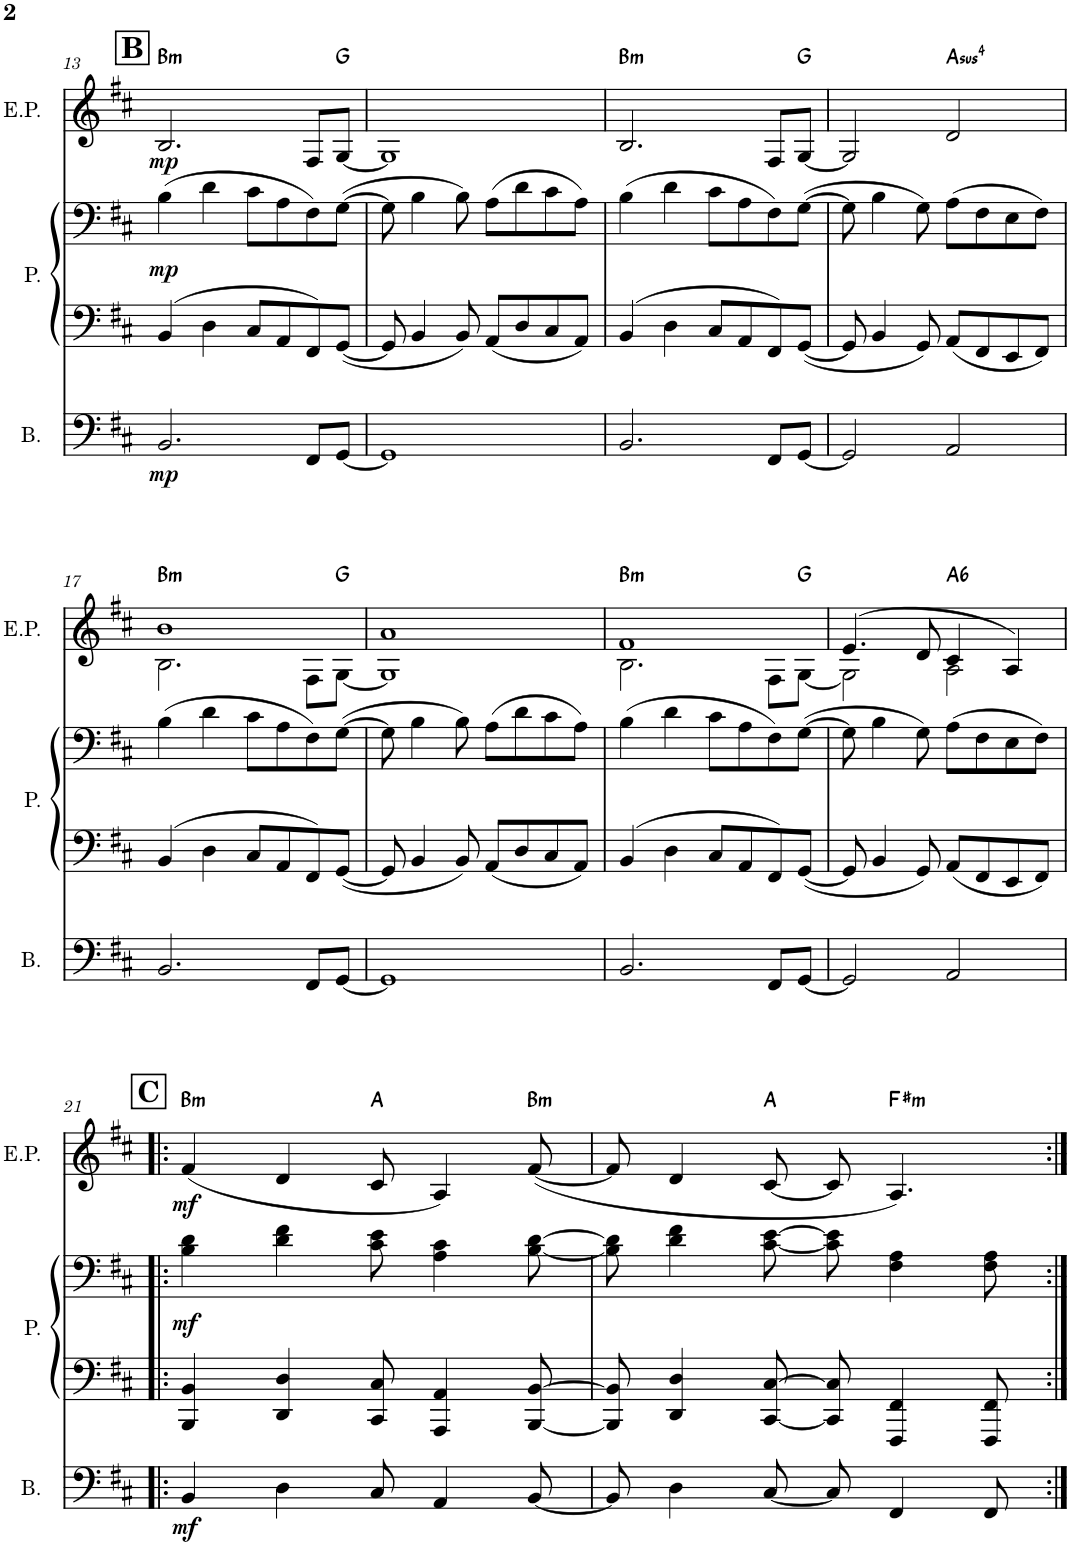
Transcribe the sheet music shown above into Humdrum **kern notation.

**kern	**dynam	**kern	**kern	**dynam	**kern	**dynam	**harte
*part3	*part3	*part2	*part2	*part2	*part1	*part1	*part1
*staff4	*staff4	*staff3	*staff2	*staff2/3	*staff1	*staff1	*
*I"Bass	*	*I"Piano	*	*	*I"El. Piano	*	*
*I'B.	*	*I'P.	*	*	*I'E.P.	*	*
!!LO:PB:g=z
*clefF4	*	*clefF4	*clefF4	*	*clefG2	*	*
*Trd7c12	*	*	*	*	*	*	*
*k[f#c#]	*	*k[f#c#]	*k[f#c#]	*	*k[f#c#]	*	*
*M4/4	*	*M4/4	*M4/4	*	*M4/4	*	*
!!LO:REH:place=s1:a:B:cj:fs=14:t=B
=13	=13	=13	=13	=13	=13	=13	=13
!	!LO:DY:b	!	!	!LO:DY:b	!	!LO:DY:b	!LO:H:kt=m
2.BB/	mp	4BB/	(4B\	mp	2.B/	mp	B:min
.	.	4D\	4d\	.	.	.	.
.	.	8C#/L	8c#\L	.	.	.	.
.	.	8AA/	8A\	.	.	.	.
8FF#/L	.	8FF#/	8F#\)	.	8F#/L	.	.
[8GG/J	.	[8GG/J	([8G\J	.	[8G/J	.	G:maj
=14	=14	=14	=14	=14	=14	=14	=14
1GG]	.	8GG/]	8G\]	.	1G]	.	.
.	.	4BB/	4B\	.	.	.	.
.	.	8BB/	8B\)	.	.	.	.
.	.	8AA/L	(8A\L	.	.	.	.
.	.	8D/	8d\	.	.	.	.
.	.	8C#/	8c#\	.	.	.	.
.	.	8AA/J	8A\J)	.	.	.	.
=15	=15	=15	=15	=15	=15	=15	=15
!	!	!	!	!	!	!	!LO:H:kt=m
2.BB/	.	4BB/	(4B\	.	2.B/	.	B:min
.	.	4D\	4d\	.	.	.	.
.	.	8C#/L	8c#\L	.	.	.	.
.	.	8AA/	8A\	.	.	.	.
8FF#/L	.	8FF#/	8F#\)	.	8F#/L	.	.
[8GG/J	.	[8GG/J	([8G\J	.	[8G/J	.	G:maj
=16	=16	=16	=16	=16	=16	=16	=16
2GG/]	.	8GG/]	8G\]	.	2G/]	.	.
.	.	4BB/	4B\	.	.	.	.
.	.	8GG/	8G\)	.	.	.	.
!	!	!	!	!	!	!	!LO:H:kt=4
2AA/	.	8AA/L	(8A\L	.	2d/	.	A:sus4
.	.	8FF#/	8F#\	.	.	.	.
.	.	8EE/	8E\	.	.	.	.
.	.	8FF#/J	8F#\J)	.	.	.	.
!!LO:LB:g=z
=17	=17	=17	=17	=17	=17	=17	=17
*	*	*	*	*	*^	*	*
!	!	!	!	!	!	!	!	!LO:H:kt=m
2.BB/	.	4BB/	(4B\	.	1b	2.B\	.	B:min
.	.	4D\	4d\	.	.	.	.	.
.	.	8C#/L	8c#\L	.	.	.	.	.
.	.	8AA/	8A\	.	.	.	.	.
8FF#/L	.	8FF#/	8F#\)	.	.	8F#\L	.	.
[8GG/J	.	[8GG/J	([8G\J	.	.	[8G\J	.	G:maj
=18	=18	=18	=18	=18	=18	=18	=18	=18
1GG]	.	8GG/]	8G\]	.	1a	1G]	.	.
.	.	4BB/	4B\	.	.	.	.	.
.	.	8BB/	8B\)	.	.	.	.	.
.	.	8AA/L	(8A\L	.	.	.	.	.
.	.	8D/	8d\	.	.	.	.	.
.	.	8C#/	8c#\	.	.	.	.	.
.	.	8AA/J	8A\J)	.	.	.	.	.
=19	=19	=19	=19	=19	=19	=19	=19	=19
!	!	!	!	!	!	!	!	!LO:H:kt=m
2.BB/	.	4BB/	(4B\	.	1f#	2.B\	.	B:min
.	.	4D\	4d\	.	.	.	.	.
.	.	8C#/L	8c#\L	.	.	.	.	.
.	.	8AA/	8A\	.	.	.	.	.
8FF#/L	.	8FF#/	8F#\)	.	.	8F#\L	.	.
[8GG/J	.	[8GG/J	([8G\J	.	.	[8G\J	.	G:maj
=20	=20	=20	=20	=20	=20	=20	=20	=20
2GG/]	.	8GG/]	8G\]	.	(4.e/	2G\]	.	.
.	.	4BB/	4B\	.	.	.	.	.
.	.	8GG/	8G\)	.	8d/	.	.	.
!	!	!	!	!	!	!	!	!LO:H:kt=6
2AA/	.	8AA/L	(8A\L	.	4c#/	2A\	.	A:maj6
.	.	8FF#/	8F#\	.	.	.	.	.
.	.	8EE/	8E\	.	4A/)	.	.	.
.	.	8FF#/J	8F#\J)	.	.	.	.	.
*	*	*	*	*	*v	*v	*	*
!!LO:LB:g=z
!!LO:REH:place=s1:a:B:cj:fs=14:t=C
=21!|:	=21!|:	=21!|:	=21!|:	=21!|:	=21!|:	=21!|:	=21!|:
!	!LO:DY:b	!	!	!LO:DY:b	!	!LO:DY:b	!LO:H:kt=m
4BB/	mf	4BBB/ 4BB/	4B\ 4d\	mf	(4f#/	mf	B:min
4D\	.	4DD/ 4D/	4d\ 4f#\	.	4d/	.	.
8C#/	.	8CC#/ 8C#/	8c#\ 8e\	.	8c#/	.	A:maj
4AA/	.	4AAA/ 4AA/	4A\ 4c#\	.	4A/)	.	.
!	!	!	!	!	!	!	!LO:H:kt=m
[8BB/	.	[8BBB/ [8BB/	[8B\ [8d\	.	([8f#/	.	B:min
=22	=22	=22	=22	=22	=22	=22	=22
8BB/]	.	8BBB/] 8BB/]	8B\] 8d\]	.	8f#/]	.	.
4D\	.	4DD/ 4D/	4d\ 4f#\	.	4d/	.	.
[8C#/	.	[8CC#/ [8C#/	[8c#\ [8e\	.	[8c#/	.	A:maj
8C#/]	.	8CC#/] 8C#/]	8c#\] 8e\]	.	8c#/]	.	.
!	!	!	!	!	!	!	!LO:H:kt=m
4FF#/	.	4FFF#/ 4FF#/	4F#\ 4A\	.	4.A/)	.	F#:min
8FF#/	.	8FFF#/ 8FF#/	8F#\ 8A\	.	.	.	.
=:|!	=:|!	=:|!	=:|!	=:|!	=:|!	=:|!	=:|!
*-	*-	*-	*-	*-	*-	*-	*-
